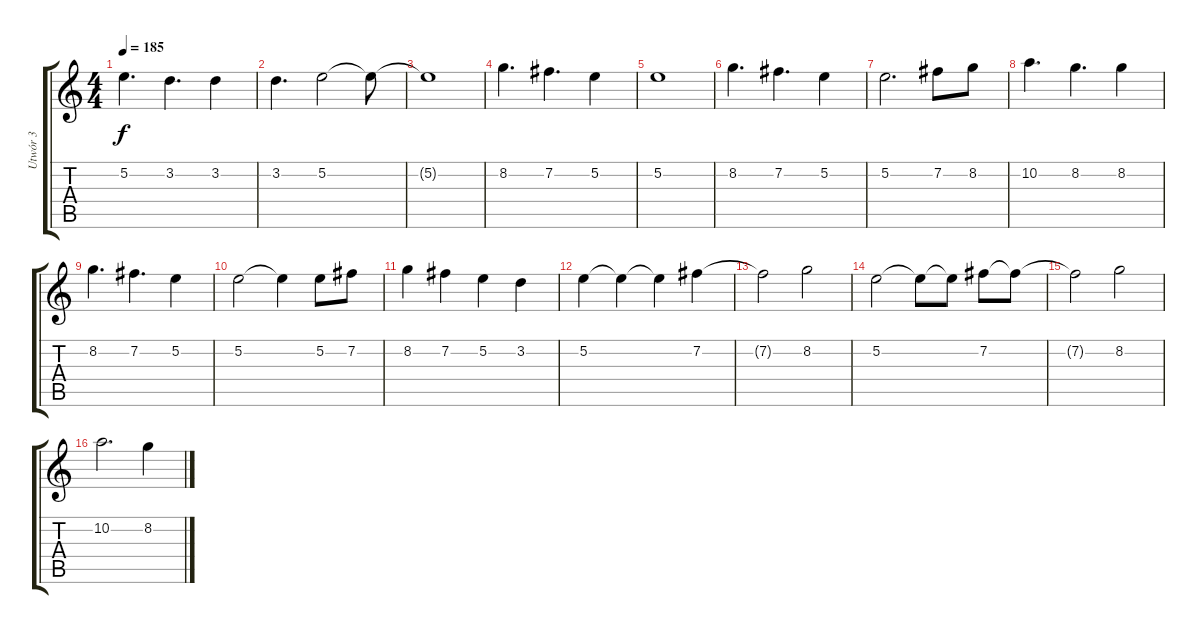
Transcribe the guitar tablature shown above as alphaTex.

\track ("Utwór 3" "Utwór 3") {instrument overdrivenguitar}
\staff {score tabs}
\tuning (E4 B3 G3 D3 A2 E2) {hide}
\ts (4 4)
\tempo 185
\clef g2
\ks c
5.2.4{d dy f} 3.2.4{d} 3.2.4 |
3.2.4{d} 5.2.2 5.2{t}.8 |
5.2{t}.1 |
8.2.4{d} 7.2.4{d} 5.2.4 |
5.2.1 |
8.2.4{d} 7.2.4{d} 5.2.4 |
5.2.2{d} 7.2.8 8.2.8 |
10.2.4{d} 8.2.4{d} 8.2.4 |
8.2.4{d} 7.2.4{d} 5.2.4 |
5.2.2 5.2{t}.4 5.2.8 7.2.8 |
8.2.4 7.2.4 5.2.4 3.2.4 |
5.2.4 5.2{t}.4 5.2{t}.4 7.2.4 |
7.2{t}.2 8.2.2 |
5.2.2 5.2{t}.8 5.2{t}.8 7.2.8 7.2{t}.8 |
7.2{t}.2 8.2.2 |
10.2.2{d} 8.2.4
